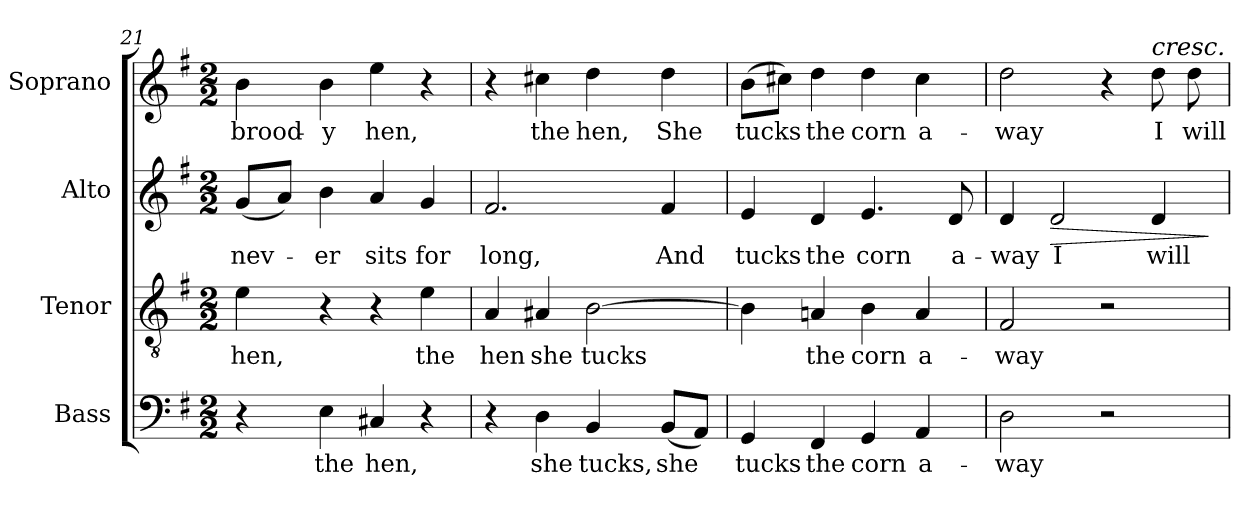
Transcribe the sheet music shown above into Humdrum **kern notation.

**kern	**text	**kern	**text	**kern	**text	**dynam	**kern	**text
*part4	*part4	*part3	*part3	*part2	*part2	*part2	*part1	*part1
*staff4	*staff4	*staff3	*staff3	*staff2	*staff2	*staff2	*staff1	*staff1
*I"Bass	*	*I"Tenor	*	*I"Alto	*	*	*I"Soprano	*
*I'B.	*	*I'T.	*	*I'A.	*	*	*I'S.	*
*clefF4	*	*clefGv2	*	*clefG2	*	*	*clefG2	*
*	*	*ITrd7c12	*	*	*	*	*	*
*k[f#]	*	*k[f#]	*	*k[f#]	*	*	*k[f#]	*
*G:	*	*G:	*	*G:	*	*	*G:	*
*M2/2	*	*M2/2	*	*M2/2	*	*	*M2/2	*
=21	=21	=21	=21	=21	=21	=21	=21	=21
!	!	!	!LO:LY:b:color=#000000	!	!	!	!	!
!	!	!	!	!	!LO:LY:b:color=#000000	!	!	!
!	!	!	!	!	!	!	!	!LO:LY:b:color=#000000
4r	.	4Ei\	hen,	(8gi/L	nev-	.	4bi\	brood-
.	.	.	.	8ai/J)	.	.	.	.
!	!LO:LY:b:color=#000000	!	!	!	!	!	!	!
!	!	!	!	!	!LO:LY:b:color=#000000	!	!	!
!	!	!	!	!	!	!	!	!LO:LY:b:color=#000000
4Ei\	the	4r	.	4bi\	-er	.	4bi\	-y
!	!LO:LY:b:color=#000000	!	!	!	!	!	!	!
!	!	!	!	!	!LO:LY:b:color=#000000	!	!	!
!	!	!	!	!	!	!	!	!LO:LY:b:color=#000000
4C#Xi/	hen,	4r	.	4ai/	sits	.	4eei\	hen,
!	!	!	!LO:LY:b:color=#000000	!	!	!	!	!
!	!	!	!	!	!LO:LY:b:color=#000000	!	!	!
4r	.	4Ei\	the	4gi/	for	.	4r	.
=22	=22	=22	=22	=22	=22	=22	=22	=22
!	!	!	!LO:LY:b:color=#000000	!	!	!	!	!
!	!	!	!	!	!LO:LY:b:color=#000000	!	!	!
4r	.	4AAi/	hen	2.f#i/	long,	.	4r	.
!	!LO:LY:b:color=#000000	!	!	!	!	!	!	!
!	!	!	!LO:LY:b:color=#000000	!	!	!	!	!
!	!	!	!	!	!	!	!	!LO:LY:b:color=#000000
4Di\	she	4AA#Xi/	she	.	.	.	4cc#Xi\	the
!	!LO:LY:b:color=#000000	!	!	!	!	!	!	!
!	!	!	!LO:LY:b:color=#000000	!	!	!	!	!
!	!	!	!	!	!	!	!	!LO:LY:b:color=#000000
4BBi/	tucks,	[2BBi\	tucks	.	.	.	4ddi\	hen,
!	!LO:LY:b:color=#000000	!	!	!	!	!	!	!
!	!	!	!	!	!LO:LY:b:color=#000000	!	!	!
!	!	!	!	!	!	!	!	!LO:LY:b:color=#000000
(8BBi/L	she	.	.	4f#i/	And	.	4ddi\	She
8AAi/J)	.	.	.	.	.	.	.	.
=23	=23	=23	=23	=23	=23	=23	=23	=23
!	!LO:LY:b:color=#000000	!	!	!	!	!	!	!
!	!	!	!	!	!LO:LY:b:color=#000000	!	!	!
!	!	!	!	!	!	!	!	!LO:LY:b:color=#000000
4GGi/	tucks	4BBi\]	.	4ei/	tucks	.	(8bi\L	tucks
.	.	.	.	.	.	.	8cc#Xi\J)	.
!	!LO:LY:b:color=#000000	!	!	!	!	!	!	!
!	!	!	!LO:LY:b:color=#000000	!	!	!	!	!
!	!	!	!	!	!LO:LY:b:color=#000000	!	!	!
!	!	!	!	!	!	!	!	!LO:LY:b:color=#000000
4FF#i/	the	4AAni/	the	4di/	the	.	4ddi\	the
!	!LO:LY:b:color=#000000	!	!	!	!	!	!	!
!	!	!	!LO:LY:b:color=#000000	!	!	!	!	!
!	!	!	!	!	!LO:LY:b:color=#000000	!	!	!
!	!	!	!	!	!	!	!	!LO:LY:b:color=#000000
4GGi/	corn	4BBi\	corn	4.ei/	corn	.	4ddi\	corn
!	!LO:LY:b:color=#000000	!	!	!	!	!	!	!
!	!	!	!LO:LY:b:color=#000000	!	!	!	!	!
!	!	!	!	!	!	!	!	!LO:LY:b:color=#000000
4AAi/	a-	4AAi/	a-	.	.	.	4cc#i\	a-
!	!	!	!	!	!LO:LY:b:color=#000000	!	!	!
.	.	.	.	8di/	a-	.	.	.
=24	=24	=24	=24	=24	=24	=24	=24	=24
!	!LO:LY:b:color=#000000	!	!	!	!	!	!	!
!	!	!	!LO:LY:b:color=#000000	!	!	!	!	!
!	!	!	!	!	!LO:LY:b:color=#000000	!	!	!
!	!	!	!	!	!	!	!	!LO:LY:b:color=#000000
2Di\	-way	2FF#i/	-way	4di/	-way	.	2ddi\	-way
!	!	!	!	!	!LO:LY:b:color=#000000	!LO:HP:b	!	!
.	.	.	.	2di/	I	>	.	.
2r	.	2r	.	.	.	.	4r	.
!	!	!	!	!	!LO:LY:b:color=#000000	!	!	!
!	!	!	!	!	!	!	!LO:TX:a:i:t=cresc.	!
!	!	!	!	!	!	!	!	!LO:LY:b:color=#000000
.	.	.	.	4di/	will	.	8ddi\	I
!	!	!	!	!	!	!	!	!LO:LY:b:color=#000000
.	.	.	.	.	.	.	8ddi\	will
.	.	.	.	.	.	]	.	.
=	=	=	=	=	=	=	=	=
*-	*-	*-	*-	*-	*-	*-	*-	*-
